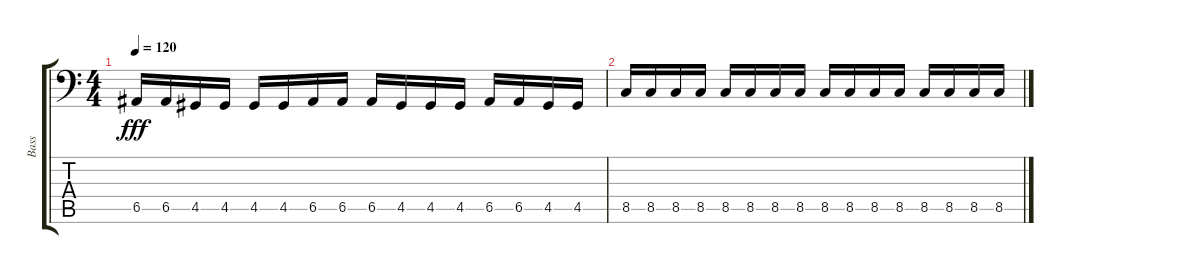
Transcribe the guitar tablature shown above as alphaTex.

\track ("Bass" "Bass") {instrument electricbassfinger}
\staff {score tabs}
\tuning (C3 G2 D2 A1 E1 B0) {hide}
\ts (4 4)
\tempo 120
\clef f4
\ks c
6.5.16{dy fff} 6.5.16 4.5.16 4.5.16 4.5.16 4.5.16 6.5.16 6.5.16 6.5.16 4.5.16 4.5.16 4.5.16 6.5.16 6.5.16 4.5.16 4.5.16 |
8.5.16 8.5.16 8.5.16 8.5.16 8.5.16 8.5.16 8.5.16 8.5.16 8.5.16 8.5.16 8.5.16 8.5.16 8.5.16 8.5.16 8.5.16 8.5.16
